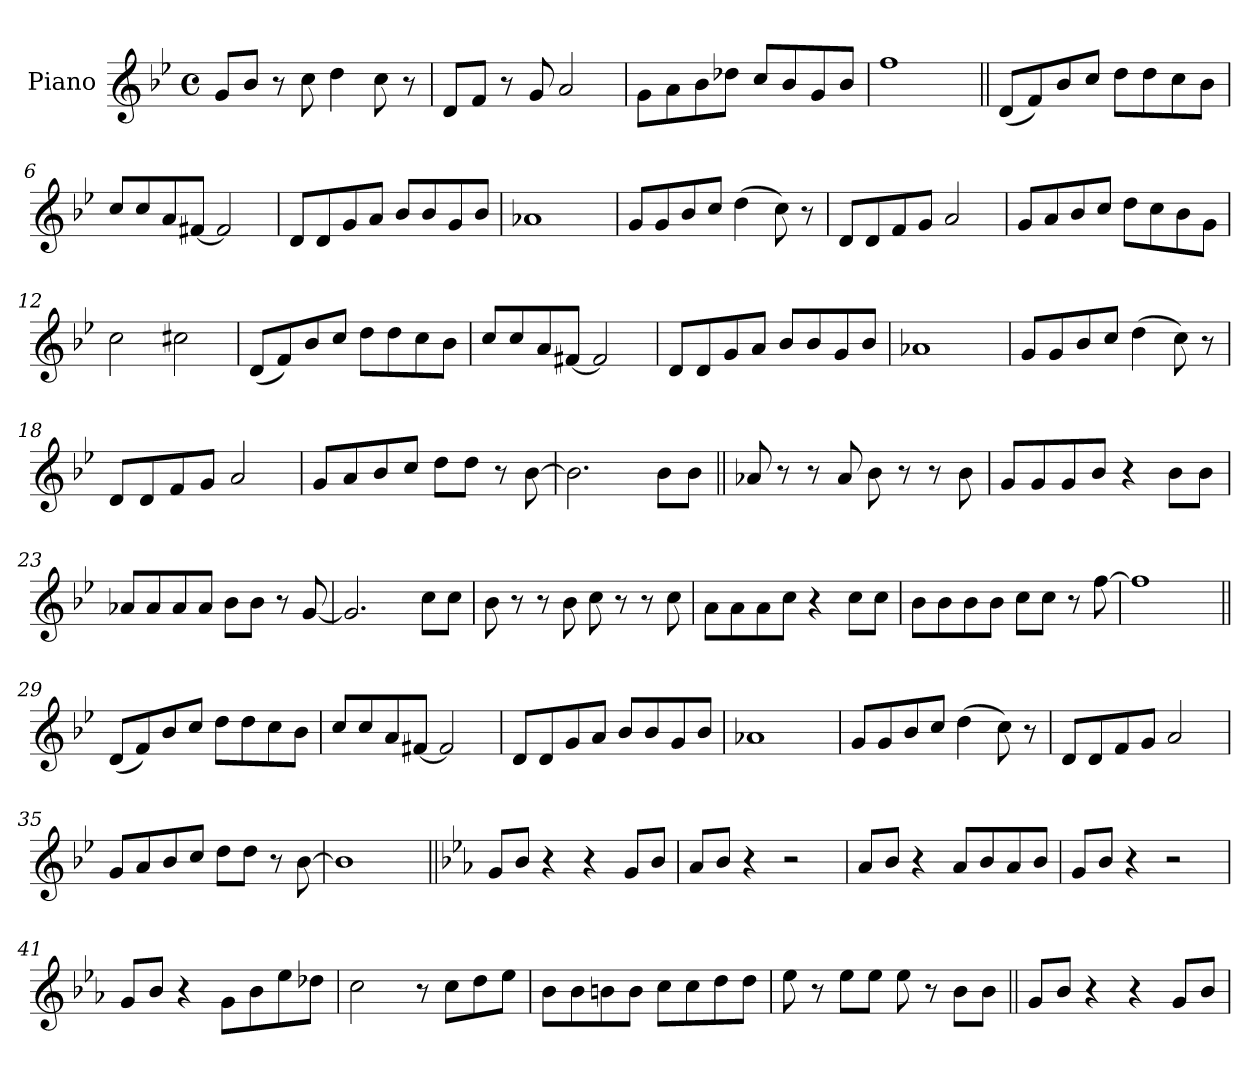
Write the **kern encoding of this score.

**kern
*part1
*staff1
*I"Piano
*I'Pno.
*clefG2
*k[b-e-]
*M4/4
*met(c)
=1
8gL
8b-J
8r
8cc
4dd
8cc
8r
=2
8dL
8fJ
8r
8g
2a
=3
8gL
8a
8b-
8dd-XJ
8ccL
8b-
8g
8b-J
=4
1ff
=5||
(<8dL
8f)
8b-
8ccJ
8ddL
8dd
8cc
8b-J
=6
8ccL
8cc
8a
[8f#XJ
2f#]
=7
8dL
8d
8g
8aJ
8b-L
8b-
8g
8b-J
=8
1a-X
=9
8gL
8g
8b-
8ccJ
(>4dd
8cc)
8r
=10
8dL
8d
8f
8gJ
2a
=11
8gL
8a
8b-
8ccJ
8ddL
8cc
8b-
8gJ
=12
2cc
2cc#X
=13
(<8dL
8f)
8b-
8ccJ
8ddL
8dd
8cc
8b-J
=14
8ccL
8cc
8a
[8f#XJ
2f#]
=15
8dL
8d
8g
8aJ
8b-L
8b-
8g
8b-J
=16
1a-X
=17
8gL
8g
8b-
8ccJ
(>4dd
8cc)
8r
=18
8dL
8d
8f
8gJ
2a
=19
8gL
8a
8b-
8ccJ
8ddL
8ddJ
8r
[8b-
=20
2.b-]
8b-L
8b-J
=21||
8a-X
8r
8r
8a-
8b-
8r
8r
8b-
=22
8gL
8g
8g
8b-J
4r
8b-L
8b-J
=23
8a-XL
8a-
8a-
8a-J
8b-L
8b-J
8r
[8g
=24
2.g]
8ccL
8ccJ
=25
8b-
8r
8r
8b-
8cc
8r
8r
8cc
=26
8aL
8a
8a
8ccJ
4r
8ccL
8ccJ
=27
8b-L
8b-
8b-
8b-J
8ccL
8ccJ
8r
[8ff
=28
1ff]
=29||
(<8dL
8f)
8b-
8ccJ
8ddL
8dd
8cc
8b-J
=30
8ccL
8cc
8a
[8f#XJ
2f#]
=31
8dL
8d
8g
8aJ
8b-L
8b-
8g
8b-J
=32
1a-X
=33
8gL
8g
8b-
8ccJ
(>4dd
8cc)
8r
=34
8dL
8d
8f
8gJ
2a
=35
8gL
8a
8b-
8ccJ
8ddL
8ddJ
8r
[8b-
=36
1b-]
=37||
*k[b-e-a-]
8gL
8b-J
4r
4r
8gL
8b-J
=38
8a-L
8b-J
4r
2r
=39
8a-L
8b-J
4r
8a-L
8b-
8a-
8b-J
=40
8gL
8b-J
4r
2r
=41
8gL
8b-J
4r
8gL
8b-
8ee-
8dd-XJ
=42
2cc
8r
8ccL
8dd
8ee-J
=43
8b-L
8b-
8bn
8bJ
8ccL
8cc
8dd
8ddJ
=44
8ee-
8r
8ee-L
8ee-J
8ee-
8r
8b-L
8b-J
=45||
8gL
8b-J
4r
4r
8gL
8b-J
=
*-
